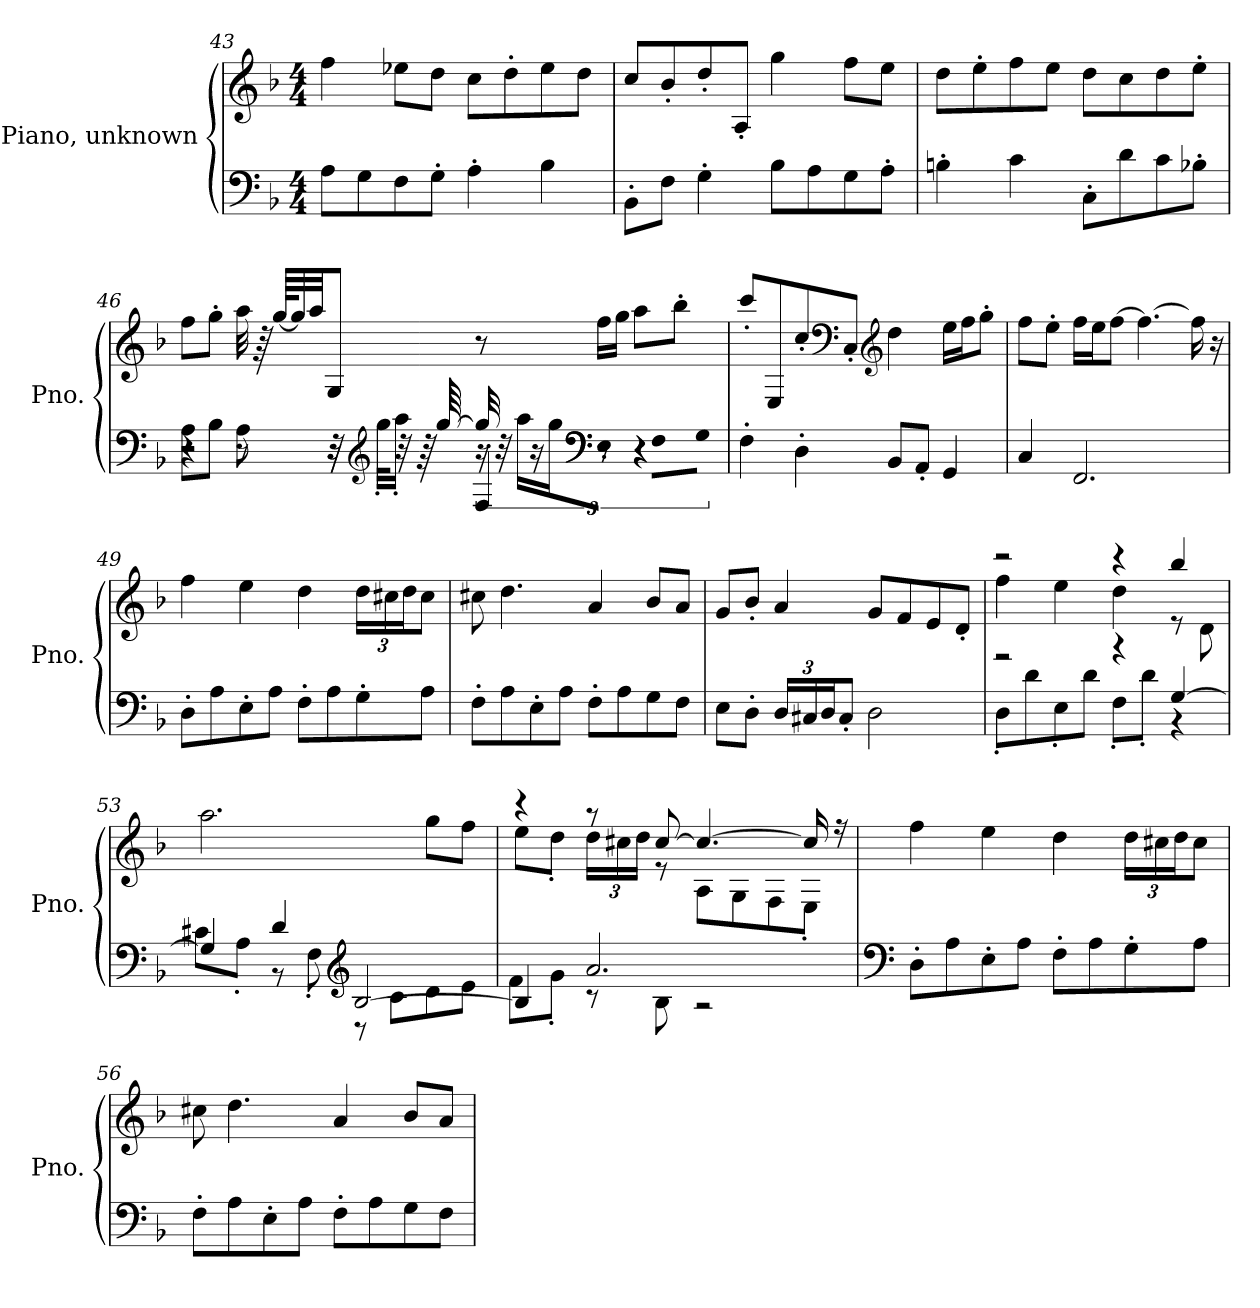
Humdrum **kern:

**kern	**kern
*part1	*part1
*staff2	*staff1
*I"Piano, unknown	*
*I'Pno.	*
*clefF4	*clefG2
*k[b-]	*k[b-]
*M4/4	*M4/4
=43	=43
8A\L	4ff\
8G\	.
8F\	8ee-X\L
8G'\J	8dd\J
4A'\	8cc\L
.	8dd'\
4B-\	8ee-\
.	8dd\J
=44	=44
8BB-'\L	8cc/L
8F\J	8b-'/
4G'\	8dd'/
.	8A'/J
8B-\L	4gg\
8A\	.
8G\	8ff\L
8A'\J	8ee\J
=45	=45
4Bn'\	8dd\L
.	8ee'\
4c\	8ff\
.	8ee\J
8C'\L	8dd\L
8d\	8cc\
8c\	8dd\
8B-X'\J	8ee'\J
!!LO:LB:g=z
=46	=46
*^	*
*	*^	*
4r	8A\L	2r	8ff\L
.	8B-\J	.	8gg'\J
8r	8A\	.	32aa\
.	.	.	64r
.	.	.	[64gg/KLLL
.	.	.	32gg/]
.	.	.	32aa/JJ
16r	32r	.	8G/J
*clefG2	*	*	*
.	32gg'\KLL	.	.
32r	16aa'\JJ	.	.
64r	.	.	.
[64gg/	.	.	.
32gg/]	24r	4F'/	8r
32r	.	.	.
.	24aa\LL	.	.
16r	.	.	.
.	24gg\J	.	.
*clefF4	*	*	*
8r	8E'\J	.	16ff\LL
.	.	.	16gg\JJ
4r	8F\L	4r	8aa\L
.	8G\J	.	8bb-'\J
*v	*v	*v	*
=47	=47
4F'\	8ccc'/L
.	8E/
4D'\	8cc'/
*	*clefF4
.	8C'/J
*	*clefG2
8BB-/L	4dd\
8AA'/J	.
4GG/	16ee\LL
.	16ff\J
.	8gg'\J
!!LO:LB:g=z
=48	=48
4C/	8ff\L
.	8ee'\J
2.FF/	16ff\LL
.	16ee\J
.	[8ff\J
.	4.ff\_
.	16ff\]
.	16r
=49	=49
8D'\L	4ff\
8A\	.
8E'\	4ee\
8A\J	.
8F'\L	4dd\
8A\	.
*	*Xbrackettup
8G'\	24dd\LL
.	24cc#X\
.	24dd\J
8A\J	8cc#\J
=50	=50
8F'\L	8cc#X\
8A\	4.dd\
8E'\	.
8A\J	.
8F'\L	4a/
8A\	.
8G\	8b-/L
8F\J	8a/J
=51	=51
8E\L	8g/L
8D'\J	8b-'/J
*Xbrackettup	*
24D/LL	4a/
24C#X/	.
24D/J	.
8C#'/J	.
2D\	8g/L
.	8f/
.	8e/
.	8d'/J
!!LO:LB:g=z
=52	=52
*^	*^
2r	8D'\L	2r	4ff\
.	8d\	.	.
.	8E'\	.	4ee\
.	8d\J	.	.
4r	8F'\L	4r	4dd\
.	8d'\J	.	.
[4G/	4r	4bb-/	8r
.	.	.	8d\
*	*	*v	*v
=53	=53	=53
4G/]	8c#X\L	2.aa\
.	8A'\J	.
4d/	8r	.
.	8F'\	.
*clefG2	*	*
[2B-/	8r	.
.	8c#\L	.
.	8d\	8gg\L
.	8e\J	8ff\J
=54	=54	=54
*	*	*^
4B-/]	8f\L	4r	8ee\L
.	8g'\J	.	8dd'\J
2.a/	8r	8r	24dd\LL
.	.	.	24cc#X\
.	.	.	24dd\JJ
.	8B-\	[8cc#/	8r
.	2r	4.cc#/_	8A\L
.	.	.	8G\
.	.	.	8F\
.	.	16cc#/]	8E'\J
.	.	16r	.
*v	*v	*	*
*	*v	*v
!!LO:LB:g=z
=55	=55
*clefF4	*
8D'\L	4ff\
8A\	.
8E'\	4ee\
8A\J	.
8F'\L	4dd\
8A\	.
8G'\	24dd\LL
.	24cc#X\
.	24dd\J
8A\J	8cc#\J
=56	=56
8F'\L	8cc#X\
8A\	4.dd\
8E'\	.
8A\J	.
8F'\L	4a/
8A\	.
8G\	8b-/L
8F\J	8a/J
=	=
*-	*-
